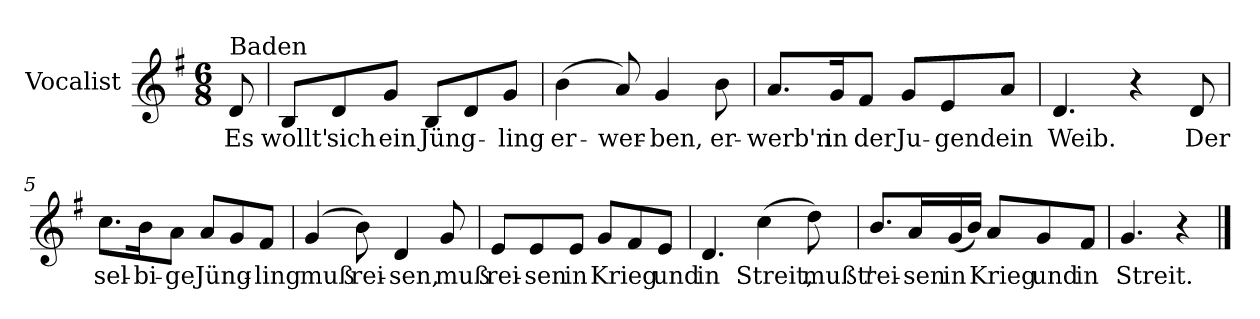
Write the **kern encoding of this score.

**kern	**text
*part1	*part1
*staff1	*staff1
*I"Vocalist	*
*k[f#]	*
*G:	*
*M6/8	*
=	=
!LO:TX:a:t=Baden	!
8d	Es
=1	=1
8BL	wollt'
8d	sich
8gJ	ein
8BL	Jüng-
8d	.
8gJ	-ling
=2	=2
(4b	er-
8a)	-wer-
4g	-ben,
8b	er-
=3	=3
8.aL	-werb'n
16gK	in
8f#J	der
8gL	Ju-
8e	-gend
8aJ	ein
=4	=4
4.d	Weib.
4r	.
8d	Der
=5	=5
8.ccL	sel-
16bK	-bi-
8aJ	-ge
8aL	Jüng-
8g	.
8f#J	-ling
=6	=6
(4g	muß
8b)	rei-
4d	-sen,
8g	muß
=7	=7
8eL	rei-
8e	-sen
8eJ	in
8gL	Krieg
8f#	.
8eJ	und
=8	=8
4.d	in
(4cc	Streit,
8dd)	mußt'
=9	=9
8.bL	rei-
16aL	-sen
(16g	in
16bJJ)	.
8aL	Krieg
8g	und
8f#J	in
=10	=10
4.g	Streit.
4r	.
==	==
*-	*-
